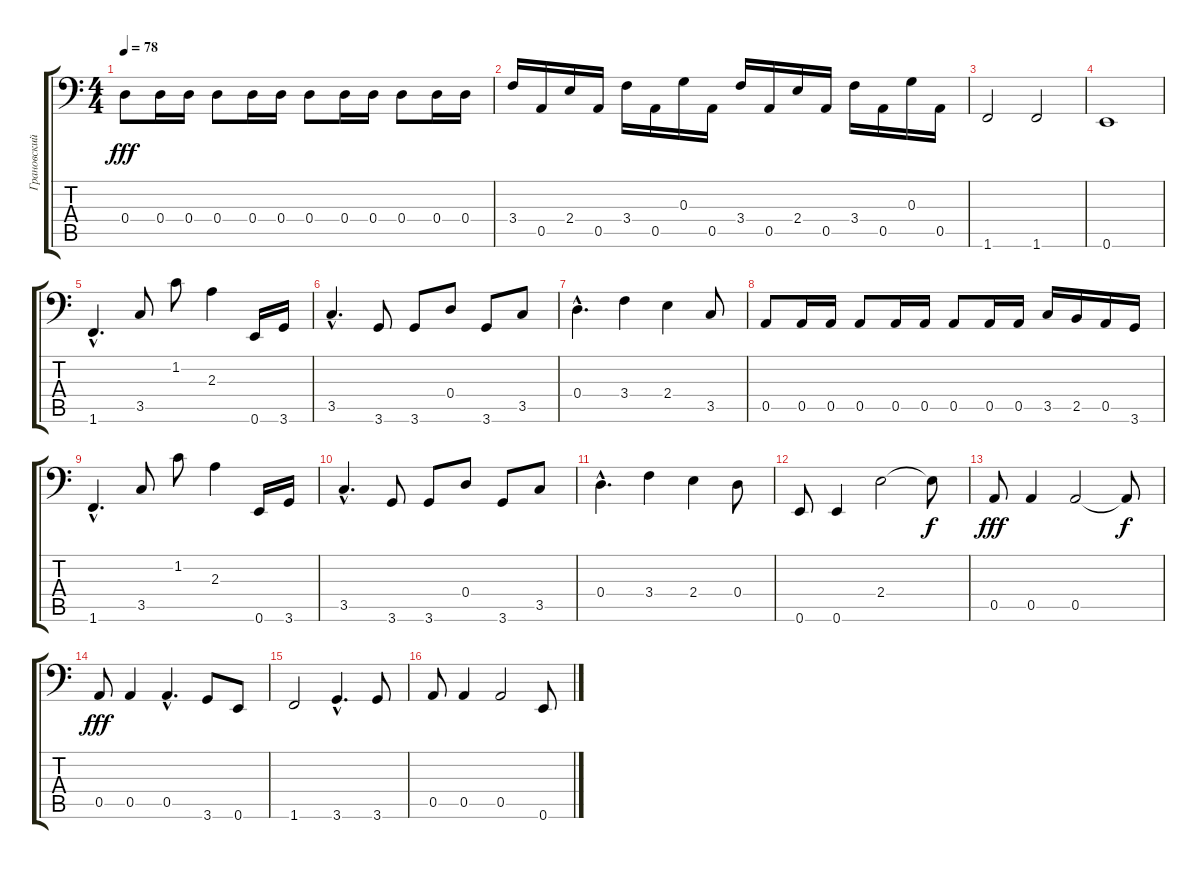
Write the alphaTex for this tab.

\track ("Грановский" "Грановский") {instrument electricbassfinger}
\staff {score tabs}
\tuning (E3 B2 G2 D2 A1 E1) {hide}
\ts (4 4)
\tempo 78
\clef f4
\ks c
0.4.8{dy fff} 0.4.16 0.4.16 0.4.8 0.4.16 0.4.16 0.4.8 0.4.16 0.4.16 0.4.8 0.4.16 0.4.16 |
3.4.16 0.5.16 2.4.16 0.5.16 3.4.16 0.5.16 0.3.16 0.5.16 3.4.16 0.5.16 2.4.16 0.5.16 3.4.16 0.5.16 0.3.16 0.5.16 |
1.6.2 1.6.2 |
0.6.1 |
1.6{hac}.4{d} 3.5.8 1.2.8 2.3.4 0.6.16 3.6.16 |
3.5{hac}.4{d} 3.6.8 3.6.8 0.4.8 3.6.8 3.5.8 |
0.4{hac}.4{d} 3.4.4 2.4.4 3.5.8 |
0.5.8 0.5.16 0.5.16 0.5.8 0.5.16 0.5.16 0.5.8 0.5.16 0.5.16 3.5.16 2.5.16 0.5.16 3.6.16 |
1.6{hac}.4{d} 3.5.8 1.2.8 2.3.4 0.6.16 3.6.16 |
3.5{hac}.4{d} 3.6.8 3.6.8 0.4.8 3.6.8 3.5.8 |
0.4{hac}.4{d} 3.4.4 2.4.4 0.4.8 |
0.6.8 0.6.4 2.4.2 2.4{t}.8{dy f} |
0.5.8{dy fff} 0.5.4 0.5.2 0.5{t}.8{dy f} |
0.5.8{dy fff} 0.5.4 0.5{hac}.4{d} 3.6.8 0.6.8 |
1.6.2 3.6{hac}.4{d} 3.6.8 |
0.5.8 0.5.4 0.5.2 0.6.8
